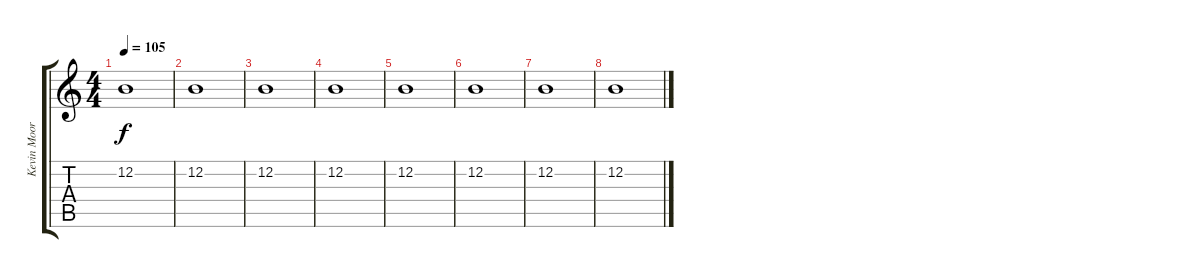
\track ("Kevin Moore" "Kevin Moor") {instrument lead2sawtooth}
\staff {score tabs}
\tuning (E4 B3 G3 D3 A2 E2) {hide}
\ts (4 4)
\tempo 105
\clef g2
\ks c
12.2.1{dy f} |
12.2.1 |
12.2.1 |
12.2.1 |
12.2.1 |
12.2.1 |
12.2.1 |
12.2.1
